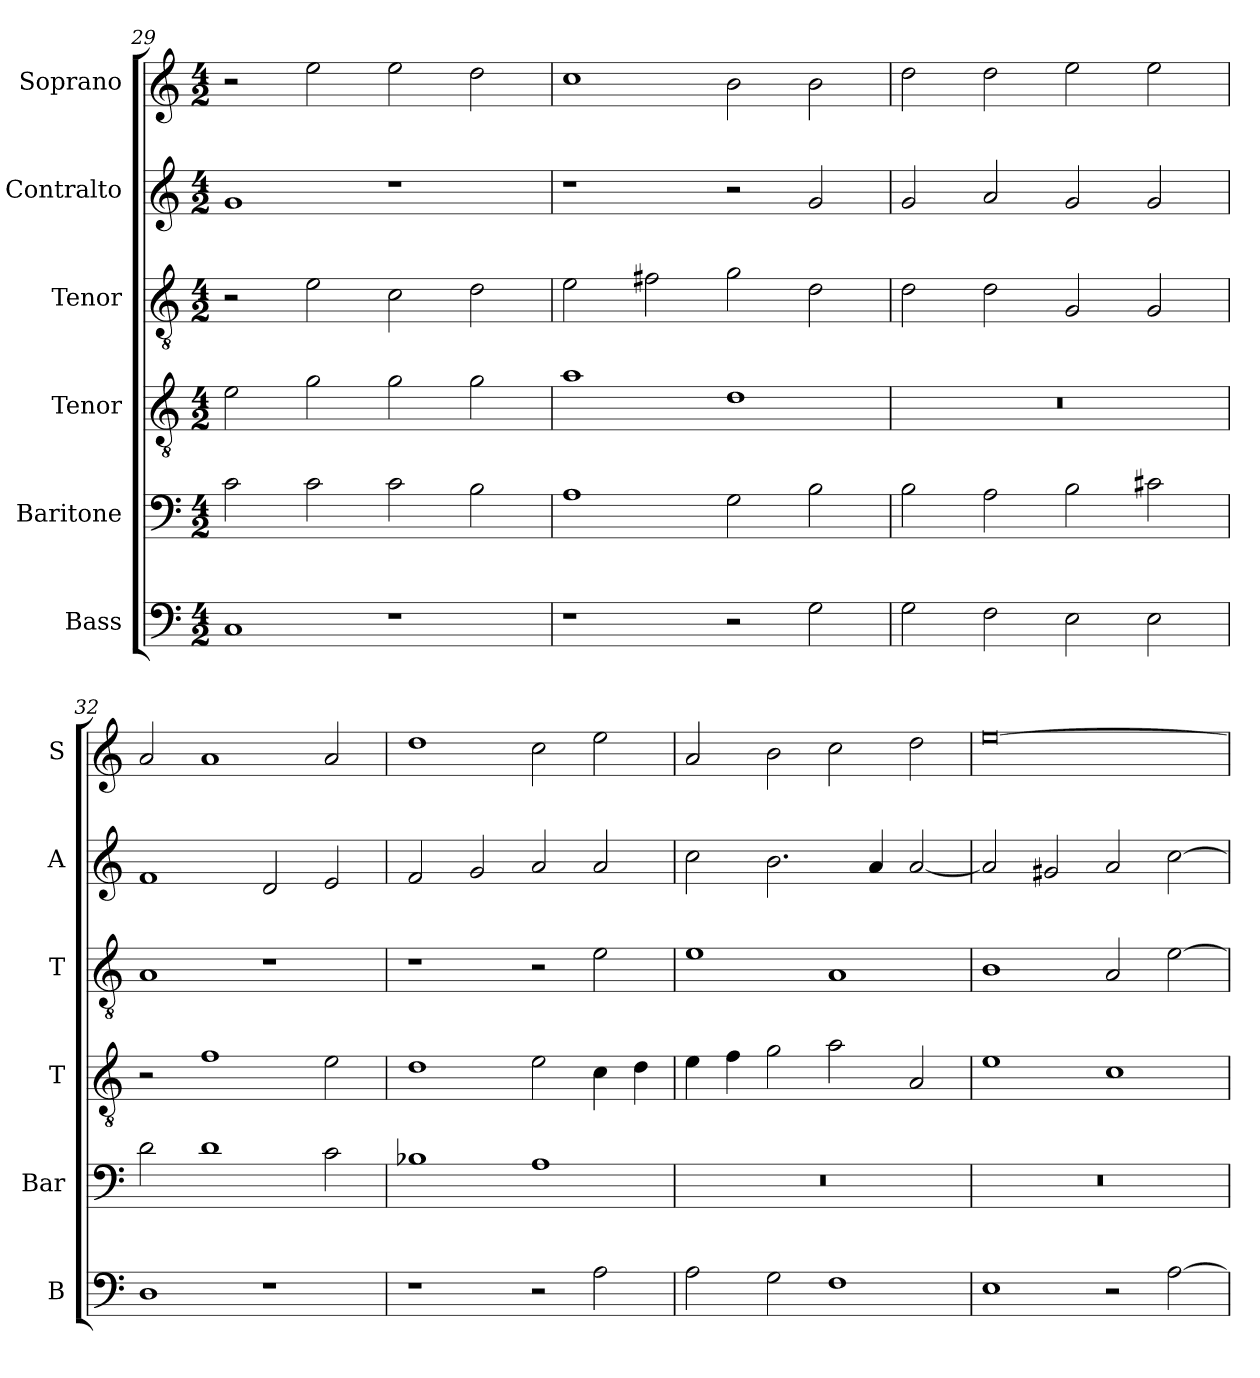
**kern	**kern	**kern	**kern	**kern	**kern
*part6	*part5	*part4	*part3	*part2	*part1
*staff6	*staff5	*staff4	*staff3	*staff2	*staff1
*I"Bass	*I"Baritone	*I"Tenor	*I"Tenor	*I"Contralto	*I"Soprano
*I'B	*I'Bar	*I'T	*I'T	*I'A	*I'S
*clefF4	*clefF4	*clefGv2	*clefGv2	*clefG2	*clefG2
*k[]	*k[]	*k[]	*k[]	*k[]	*k[]
*G:mix	*G:mix	*G:mix	*G:mix	*G:mix	*G:mix
*M4/2	*M4/2	*M4/2	*M4/2	*M4/2	*M4/2
=29	=29	=29	=29	=29	=29
1C	2c	2e	2r	1g	2r
.	2c	2g	2e	.	2ee
1r	2c	2g	2c	1r	2ee
.	2B	2g	2d	.	2dd
=30	=30	=30	=30	=30	=30
1r	1A	1a	2e	1r	1cc
.	.	.	2f#X	.	.
2r	2G	1d	2g	2r	2b
2G	2B	.	2d	2g	2b
=31	=31	=31	=31	=31	=31
2G	2B	0r	2d	2g	2dd
2F	2A	.	2d	2a	2dd
2E	2B	.	2G	2g	2ee
2E	2c#X	.	2G	2g	2ee
=32	=32	=32	=32	=32	=32
1D	2d	2r	1A	1f	2a
.	1d	1f	.	.	1a
1r	.	.	1r	2d	.
.	2c	2e	.	2e	2a
=33	=33	=33	=33	=33	=33
1r	1B-X	1d	1r	2f	1dd
.	.	.	.	2g	.
2r	1A	2e	2r	2a	2cc
2A	.	4c	2e	2a	2ee
.	.	4d	.	.	.
=34	=34	=34	=34	=34	=34
2A	0r	4e	1e	2cc	2a
.	.	4f	.	.	.
2G	.	2g	.	2.b	2b
1F	.	2a	1A	.	2cc
.	.	.	.	4a	.
.	.	2A	.	[2a	2dd
=35	=35	=35	=35	=35	=35
1E	0r	1e	1B	2a]	[0ee
.	.	.	.	2g#X	.
2r	.	1c	2A	2a	.
[2A	.	.	[2e	[2cc	.
=	=	=	=	=	=
*-	*-	*-	*-	*-	*-
